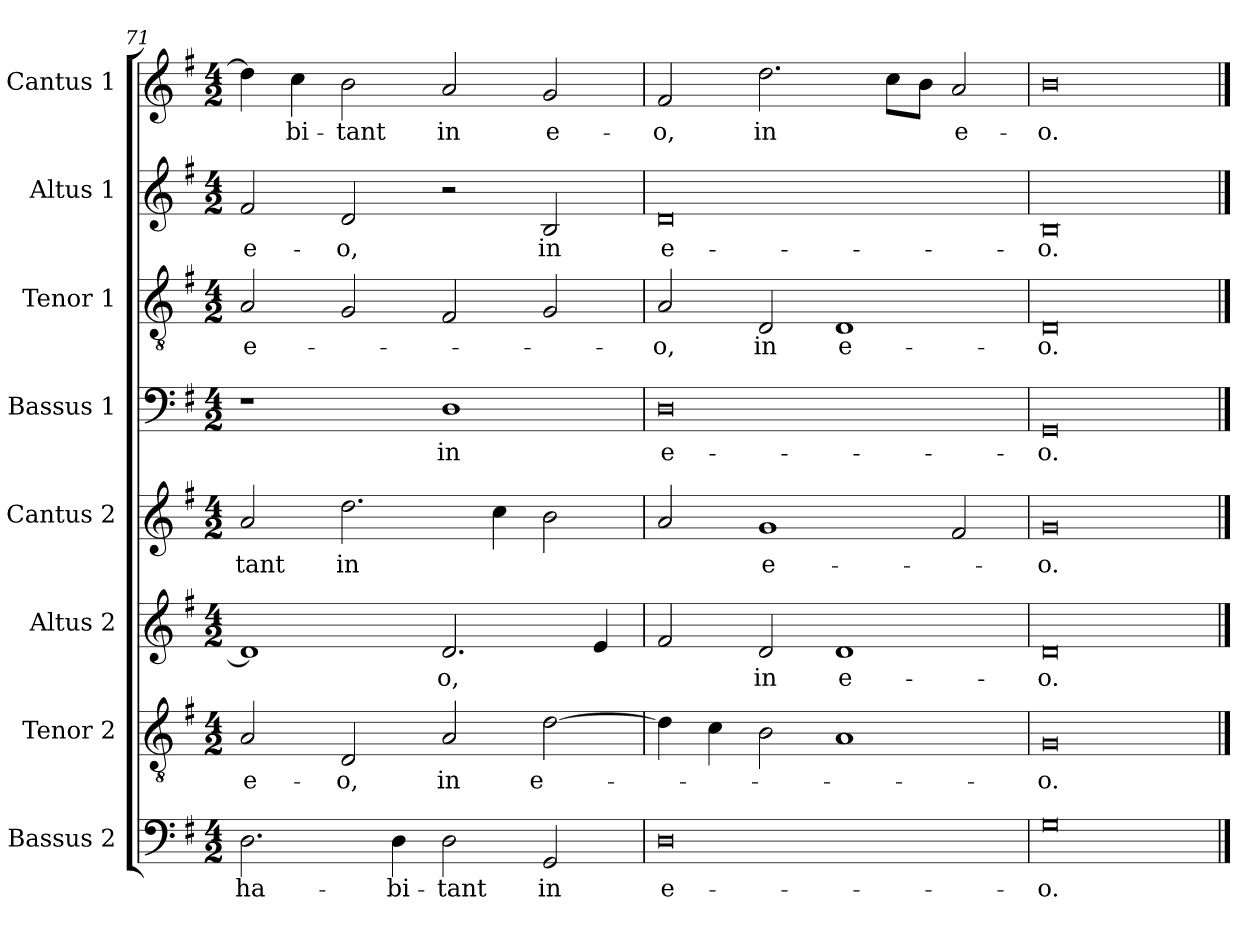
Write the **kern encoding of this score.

**kern	**text	**kern	**text	**kern	**text	**kern	**text	**kern	**text	**kern	**text	**kern	**text	**kern	**text
*part8	*part8	*part7	*part7	*part6	*part6	*part5	*part5	*part4	*part4	*part3	*part3	*part2	*part2	*part1	*part1
*staff8	*staff8	*staff7	*staff7	*staff6	*staff6	*staff5	*staff5	*staff4	*staff4	*staff3	*staff3	*staff2	*staff2	*staff1	*staff1
*I"Bassus 2	*	*I"Tenor 2	*	*I"Altus 2	*	*I"Cantus 2	*	*I"Bassus 1	*	*I"Tenor 1	*	*I"Altus 1	*	*I"Cantus 1	*
*I'B2	*	*I'T2	*	*I'A2	*	*I'C2	*	*I'B1	*	*I'T1	*	*I'A1	*	*I'C1	*
*clefF4	*	*clefGv2	*	*clefG2	*	*clefG2	*	*clefF4	*	*clefGv2	*	*clefG2	*	*clefG2	*
*k[f#]	*	*k[f#]	*	*k[f#]	*	*k[f#]	*	*k[f#]	*	*k[f#]	*	*k[f#]	*	*k[f#]	*
*G:	*	*G:	*	*G:	*	*G:	*	*G:	*	*G:	*	*G:	*	*G:	*
*M4/2	*	*M4/2	*	*M4/2	*	*M4/2	*	*M4/2	*	*M4/2	*	*M4/2	*	*M4/2	*
=71	=71	=71	=71	=71	=71	=71	=71	=71	=71	=71	=71	=71	=71	=71	=71
!	!LO:LY:b	!	!LO:LY:b	!	!	!	!LO:LY:b	!	!	!	!LO:LY:b	!	!LO:LY:b	!	!
2.D\	ha-	2A/	e-	1d]	.	2a/	-tant	1r	.	2A/	e-	2f#/	e-	4dd\]	.
!	!	!	!	!	!	!	!	!	!	!	!	!	!	!	!LO:LY:b
.	.	.	.	.	.	.	.	.	.	.	.	.	.	4cc\	-bi-
!	!	!	!LO:LY:b	!	!	!	!LO:LY:b	!	!	!	!	!	!LO:LY:b	!	!LO:LY:b
.	.	2D/	-o,	.	.	2.dd\	in	.	.	2G/	.	2d/	-o,	2b\	-tant
!	!LO:LY:b	!	!	!	!	!	!	!	!	!	!	!	!	!	!
4D\	-bi-	.	.	.	.	.	.	.	.	.	.	.	.	.	.
!	!LO:LY:b	!	!LO:LY:b	!	!LO:LY:b	!	!	!	!LO:LY:b	!	!	!	!	!	!LO:LY:b
2D\	-tant	2A/	in	2.d/	-o,	.	.	1D	in	2F#/	.	2r	.	2a/	in
.	.	.	.	.	.	4cc\	.	.	.	.	.	.	.	.	.
!	!LO:LY:b	!	!LO:LY:b	!	!	!	!	!	!	!	!	!	!LO:LY:b	!	!LO:LY:b
2GG/	in	[2d\	e-	.	.	2b\	.	.	.	2G/	.	2B/	in	2g/	e-
.	.	.	.	4e/	.	.	.	.	.	.	.	.	.	.	.
=72	=72	=72	=72	=72	=72	=72	=72	=72	=72	=72	=72	=72	=72	=72	=72
!	!LO:LY:b	!	!	!	!	!	!	!	!LO:LY:b	!	!LO:LY:b	!	!LO:LY:b	!	!LO:LY:b
0D	e-	4d\]	.	2f#/	.	2a/	.	0D	e-	2A/	-o,	0d	e-	2f#/	-o,
.	.	4c\	.	.	.	.	.	.	.	.	.	.	.	.	.
!	!	!	!	!	!LO:LY:b	!	!LO:LY:b	!	!	!	!LO:LY:b	!	!	!	!LO:LY:b
.	.	2B\	.	2d/	in	1g	e-	.	.	2D/	in	.	.	2.dd\	in
!	!	!	!	!	!LO:LY:b	!	!	!	!	!	!LO:LY:b	!	!	!	!
.	.	1A	.	1d	e-	.	.	.	.	1D	e-	.	.	.	.
.	.	.	.	.	.	.	.	.	.	.	.	.	.	8cc\L	.
.	.	.	.	.	.	.	.	.	.	.	.	.	.	8b\J	.
!	!	!	!	!	!	!	!	!	!	!	!	!	!	!	!LO:LY:b
.	.	.	.	.	.	2f#/	.	.	.	.	.	.	.	2a/	e-
=73	=73	=73	=73	=73	=73	=73	=73	=73	=73	=73	=73	=73	=73	=73	=73
!	!LO:LY:b	!	!LO:LY:b	!	!LO:LY:b	!	!LO:LY:b	!	!LO:LY:b	!	!LO:LY:b	!	!LO:LY:b	!	!LO:LY:b
0G	-o.	0G	-o.	0d	-o.	0g	-o.	0GG	-o.	0D	-o.	0B	-o.	0b	-o.
==	==	==	==	==	==	==	==	==	==	==	==	==	==	==	==
*-	*-	*-	*-	*-	*-	*-	*-	*-	*-	*-	*-	*-	*-	*-	*-
